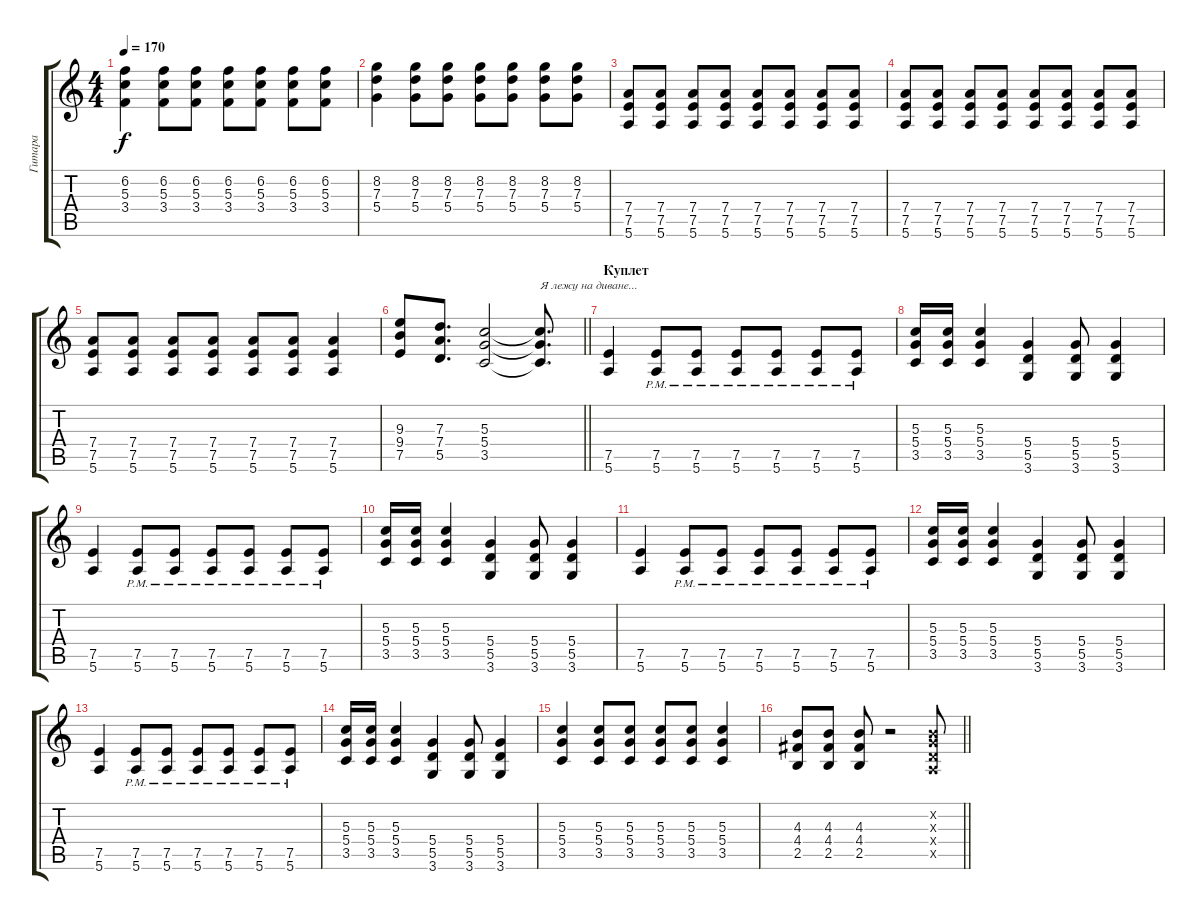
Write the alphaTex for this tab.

\track ("Гитара" "Гитара") {instrument overdrivenguitar}
\staff {score tabs}
\tuning (E4 B3 G3 D3 A2 E2) {hide}
\ts (4 4)
\tempo 170
\clef g2
\ks c
(6.2 5.3 3.4).4{dy f} (6.2 5.3 3.4).8 (6.2 5.3 3.4).8 (6.2 5.3 3.4).8 (6.2 5.3 3.4).8 (6.2 5.3 3.4).8 (6.2 5.3 3.4).8 |
(8.2 7.3 5.4).4 (8.2 7.3 5.4).8 (8.2 7.3 5.4).8 (8.2 7.3 5.4).8 (8.2 7.3 5.4).8 (8.2 7.3 5.4).8 (8.2 7.3 5.4).8 |
(7.4 7.5 5.6).8 (7.4 7.5 5.6).8 (7.4 7.5 5.6).8 (7.4 7.5 5.6).8 (7.4 7.5 5.6).8 (7.4 7.5 5.6).8 (7.4 7.5 5.6).8 (7.4 7.5 5.6).8 |
(7.4 7.5 5.6).8 (7.4 7.5 5.6).8 (7.4 7.5 5.6).8 (7.4 7.5 5.6).8 (7.4 7.5 5.6).8 (7.4 7.5 5.6).8 (7.4 7.5 5.6).8 (7.4 7.5 5.6).8 |
(7.4 7.5 5.6).8 (7.4 7.5 5.6).8 (7.4 7.5 5.6).8 (7.4 7.5 5.6).8 (7.4 7.5 5.6).8 (7.4 7.5 5.6).8 (7.4 7.5 5.6).4 |
\barLineRight lightlight
(9.3 9.4 7.5).8 (7.3 7.4 5.5).8{d} (5.3 5.4 3.5).2 (5.3{t} 5.4{t} 3.5{t}).8{d txt "Я лежу на диване..."} |
\section ("" "Куплет")
(7.5 5.6).4 (7.5{pm} 5.6{pm}).8 (7.5{pm} 5.6{pm}).8 (7.5{pm} 5.6{pm}).8 (7.5{pm} 5.6{pm}).8 (7.5{pm} 5.6{pm}).8 (7.5{pm} 5.6{pm}).8 |
(5.3 5.4 3.5).16 (5.3 5.4 3.5).16 (5.3 5.4 3.5).4 (5.4 5.5 3.6).4 (5.4 5.5 3.6).8 (5.4 5.5 3.6).4 |
(7.5 5.6).4 (7.5{pm} 5.6{pm}).8 (7.5{pm} 5.6{pm}).8 (7.5{pm} 5.6{pm}).8 (7.5{pm} 5.6{pm}).8 (7.5{pm} 5.6{pm}).8 (7.5{pm} 5.6{pm}).8 |
(5.3 5.4 3.5).16 (5.3 5.4 3.5).16 (5.3 5.4 3.5).4 (5.4 5.5 3.6).4 (5.4 5.5 3.6).8 (5.4 5.5 3.6).4 |
(7.5 5.6).4 (7.5{pm} 5.6{pm}).8 (7.5{pm} 5.6{pm}).8 (7.5{pm} 5.6{pm}).8 (7.5{pm} 5.6{pm}).8 (7.5{pm} 5.6{pm}).8 (7.5{pm} 5.6{pm}).8 |
(5.3 5.4 3.5).16 (5.3 5.4 3.5).16 (5.3 5.4 3.5).4 (5.4 5.5 3.6).4 (5.4 5.5 3.6).8 (5.4 5.5 3.6).4 |
(7.5 5.6).4 (7.5{pm} 5.6{pm}).8 (7.5{pm} 5.6{pm}).8 (7.5{pm} 5.6{pm}).8 (7.5{pm} 5.6{pm}).8 (7.5{pm} 5.6{pm}).8 (7.5{pm} 5.6{pm}).8 |
(5.3 5.4 3.5).16 (5.3 5.4 3.5).16 (5.3 5.4 3.5).4 (5.4 5.5 3.6).4 (5.4 5.5 3.6).8 (5.4 5.5 3.6).4 |
(5.3 5.4 3.5).4 (5.3 5.4 3.5).8 (5.3 5.4 3.5).8 (5.3 5.4 3.5).8 (5.3 5.4 3.5).8 (5.3 5.4 3.5).4 |
\barLineRight lightlight
(4.3 4.4 2.5).8 (4.3 4.4 2.5).8 (4.3 4.4 2.5).8 r.2 (0.2{x} 0.3{x} 0.4{x} 0.5{x}).8
